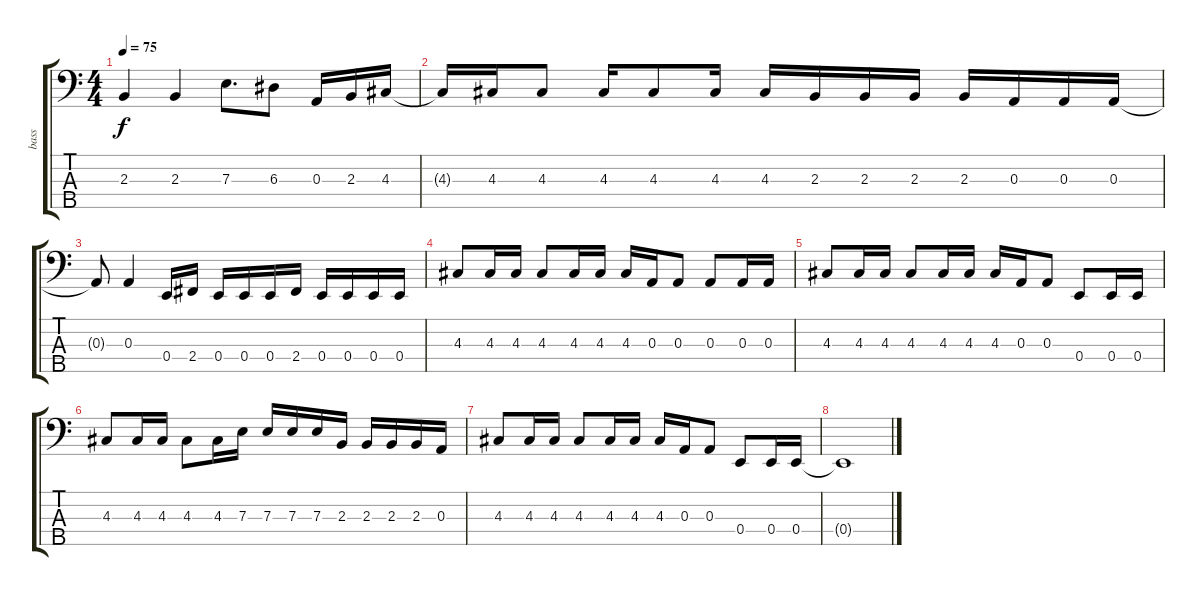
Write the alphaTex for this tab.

\track ("bass" "bass") {instrument electricbassfinger}
\staff {score tabs}
\tuning (G2 D2 A1 E1 B0) {hide}
\ts (4 4)
\tempo 75
\clef f4
\ks c
2.3{t}.4{dy f} 2.3.4 7.3.8{d} 6.3.8 0.3.16 2.3.16 4.3.16 |
4.3{t}.16 4.3.16 4.3.8 4.3.16 4.3.8 4.3.16 4.3.16 2.3.16 2.3.16 2.3.16 2.3.16 0.3.16 0.3.16 0.3.16 |
0.3{t}.8 0.3.4 0.4.16 2.4.16 0.4.16 0.4.16 0.4.16 2.4.16 0.4.16 0.4.16 0.4.16 0.4.16 |
4.3.8 4.3.16 4.3.16 4.3.8 4.3.16 4.3.16 4.3.16 0.3.16 0.3.8 0.3.8 0.3.16 0.3.16 |
4.3.8 4.3.16 4.3.16 4.3.8 4.3.16 4.3.16 4.3.16 0.3.16 0.3.8 0.4.8 0.4.16 0.4.16 |
4.3.8 4.3.16 4.3.16 4.3.8 4.3.16 7.3.16 7.3.16 7.3.16 7.3.16 2.3.16 2.3.16 2.3.16 2.3.16 0.3.16 |
4.3.8 4.3.16 4.3.16 4.3.8 4.3.16 4.3.16 4.3.16 0.3.16 0.3.8 0.4.8 0.4.16 0.4.16 |
0.4{t}.1
